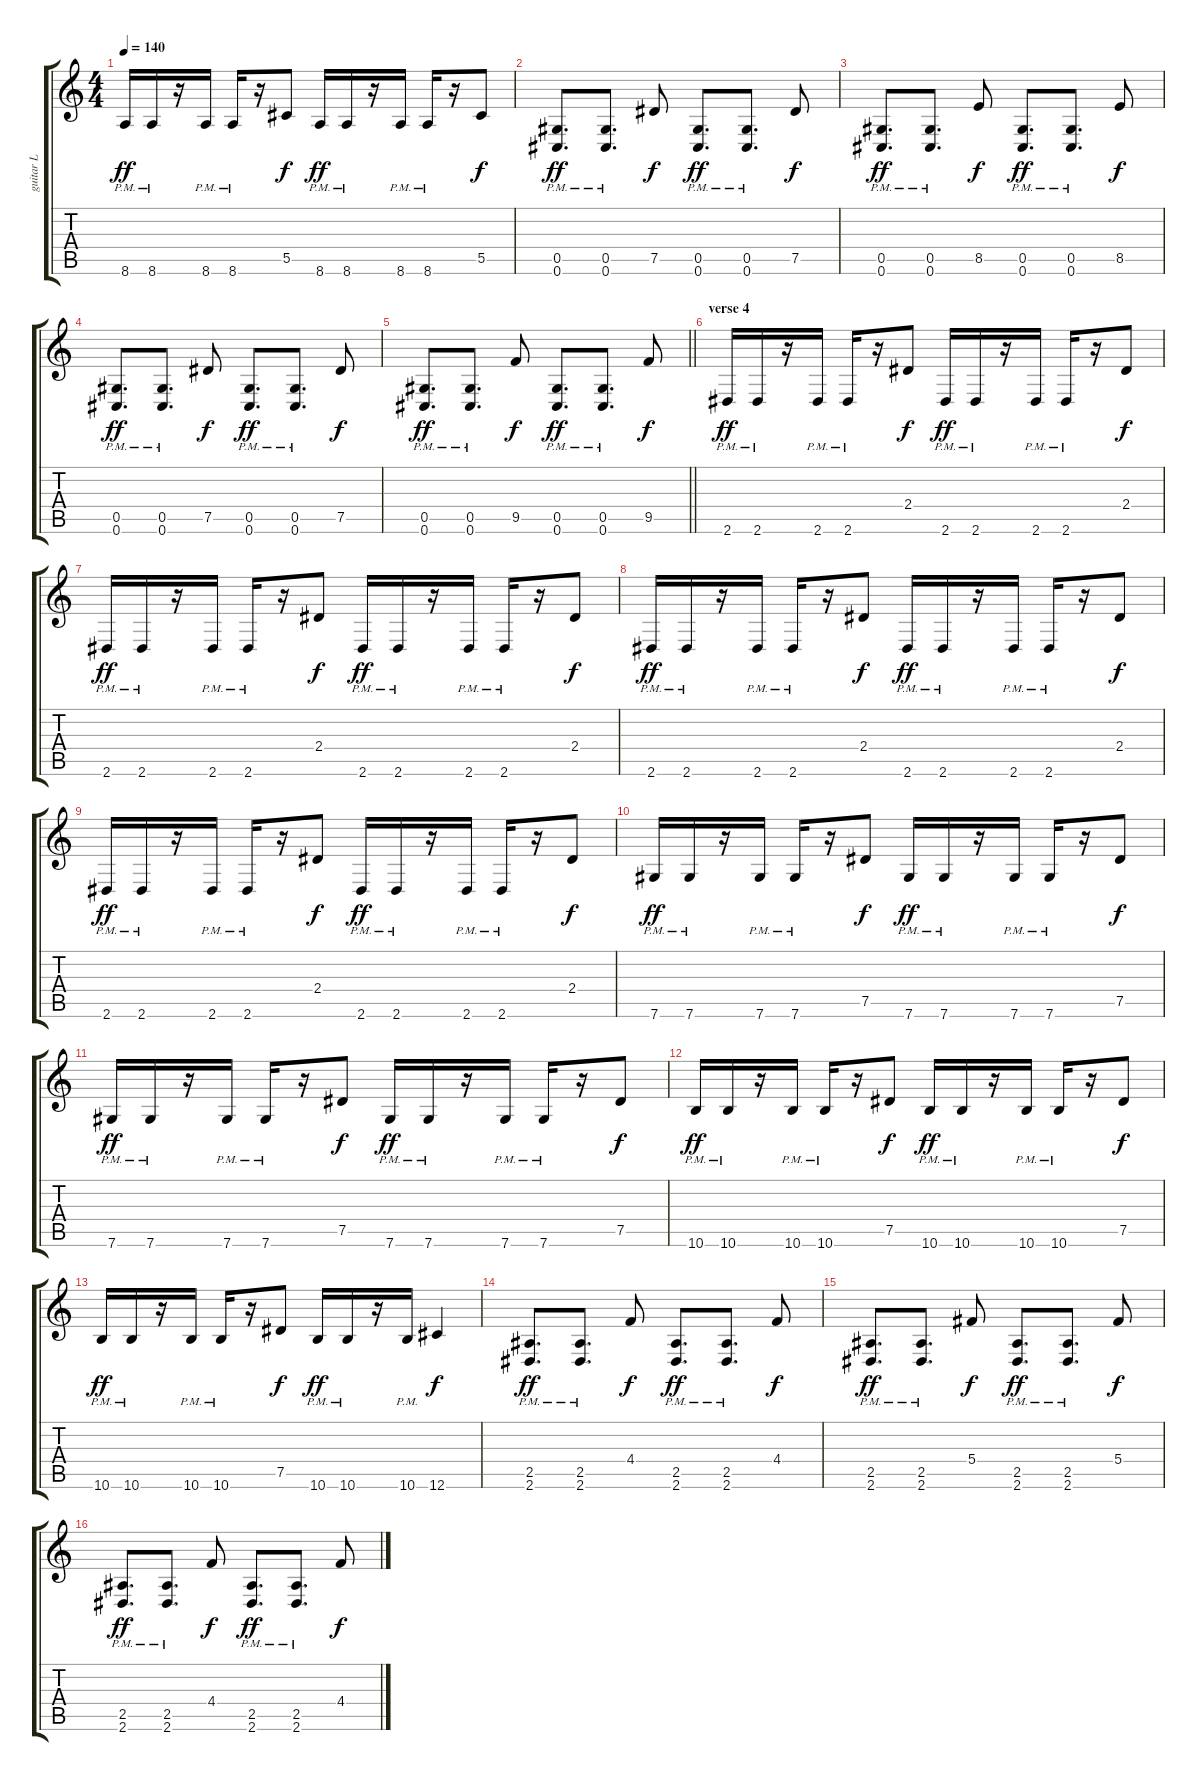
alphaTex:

\track ("guitar L" "guitar L") {instrument overdrivenguitar}
\staff {score tabs}
\tuning (Eb4 Bb3 Gb3 Db3 Ab2 Db2) {hide}
\ts (4 4)
\tempo 140
\clef g2
\ks c
8.6{pm}.16{dy ff} 8.6{pm}.16 r.16 8.6{pm}.16 8.6{pm}.16 r.16 5.5.8{dy f} 8.6{pm}.16{dy ff} 8.6{pm}.16 r.16 8.6{pm}.16 8.6{pm}.16 r.16 5.5.8{dy f} |
(0.5{pm} 0.6{pm}).8{d dy ff} (0.5{pm} 0.6{pm}).8{d} 7.5.8{dy f} (0.5{pm} 0.6{pm}).8{d dy ff} (0.5{pm} 0.6{pm}).8{d} 7.5.8{dy f} |
(0.5{pm} 0.6{pm}).8{d dy ff} (0.5{pm} 0.6{pm}).8{d} 8.5.8{dy f} (0.5{pm} 0.6{pm}).8{d dy ff} (0.5{pm} 0.6{pm}).8{d} 8.5.8{dy f} |
(0.5{pm} 0.6{pm}).8{d dy ff} (0.5{pm} 0.6{pm}).8{d} 7.5.8{dy f} (0.5{pm} 0.6{pm}).8{d dy ff} (0.5{pm} 0.6{pm}).8{d} 7.5.8{dy f} |
\barLineRight lightlight
(0.5{pm} 0.6{pm}).8{d dy ff} (0.5{pm} 0.6{pm}).8{d} 9.5.8{dy f} (0.5{pm} 0.6{pm}).8{d dy ff} (0.5{pm} 0.6{pm}).8{d} 9.5.8{dy f} |
\section ("" "verse 4")
2.6{pm}.16{dy ff} 2.6{pm}.16 r.16 2.6{pm}.16 2.6{pm}.16 r.16 2.4.8{dy f} 2.6{pm}.16{dy ff} 2.6{pm}.16 r.16 2.6{pm}.16 2.6{pm}.16 r.16 2.4.8{dy f} |
2.6{pm}.16{dy ff} 2.6{pm}.16 r.16 2.6{pm}.16 2.6{pm}.16 r.16 2.4.8{dy f} 2.6{pm}.16{dy ff} 2.6{pm}.16 r.16 2.6{pm}.16 2.6{pm}.16 r.16 2.4.8{dy f} |
2.6{pm}.16{dy ff} 2.6{pm}.16 r.16 2.6{pm}.16 2.6{pm}.16 r.16 2.4.8{dy f} 2.6{pm}.16{dy ff} 2.6{pm}.16 r.16 2.6{pm}.16 2.6{pm}.16 r.16 2.4.8{dy f} |
2.6{pm}.16{dy ff} 2.6{pm}.16 r.16 2.6{pm}.16 2.6{pm}.16 r.16 2.4.8{dy f} 2.6{pm}.16{dy ff} 2.6{pm}.16 r.16 2.6{pm}.16 2.6{pm}.16 r.16 2.4.8{dy f} |
7.6{pm}.16{dy ff} 7.6{pm}.16 r.16 7.6{pm}.16 7.6{pm}.16 r.16 7.5.8{dy f} 7.6{pm}.16{dy ff} 7.6{pm}.16 r.16 7.6{pm}.16 7.6{pm}.16 r.16 7.5.8{dy f} |
7.6{pm}.16{dy ff} 7.6{pm}.16 r.16 7.6{pm}.16 7.6{pm}.16 r.16 7.5.8{dy f} 7.6{pm}.16{dy ff} 7.6{pm}.16 r.16 7.6{pm}.16 7.6{pm}.16 r.16 7.5.8{dy f} |
10.6{pm}.16{dy ff} 10.6{pm}.16 r.16 10.6{pm}.16 10.6{pm}.16 r.16 7.5.8{dy f} 10.6{pm}.16{dy ff} 10.6{pm}.16 r.16 10.6{pm}.16 10.6{pm}.16 r.16 7.5.8{dy f} |
10.6{pm}.16{dy ff} 10.6{pm}.16 r.16 10.6{pm}.16 10.6{pm}.16 r.16 7.5.8{dy f} 10.6{pm}.16{dy ff} 10.6{pm}.16 r.16 10.6{pm}.16 12.6.4{dy f} |
(2.5{pm} 2.6{pm}).8{d dy ff} (2.5{pm} 2.6{pm}).8{d} 4.4.8{dy f} (2.5{pm} 2.6{pm}).8{d dy ff} (2.5{pm} 2.6{pm}).8{d} 4.4.8{dy f} |
(2.5{pm} 2.6{pm}).8{d dy ff} (2.5{pm} 2.6{pm}).8{d} 5.4.8{dy f} (2.5{pm} 2.6{pm}).8{d dy ff} (2.5{pm} 2.6{pm}).8{d} 5.4.8{dy f} |
(2.5{pm} 2.6{pm}).8{d dy ff} (2.5{pm} 2.6{pm}).8{d} 4.4.8{dy f} (2.5{pm} 2.6{pm}).8{d dy ff} (2.5{pm} 2.6{pm}).8{d} 4.4.8{dy f}
